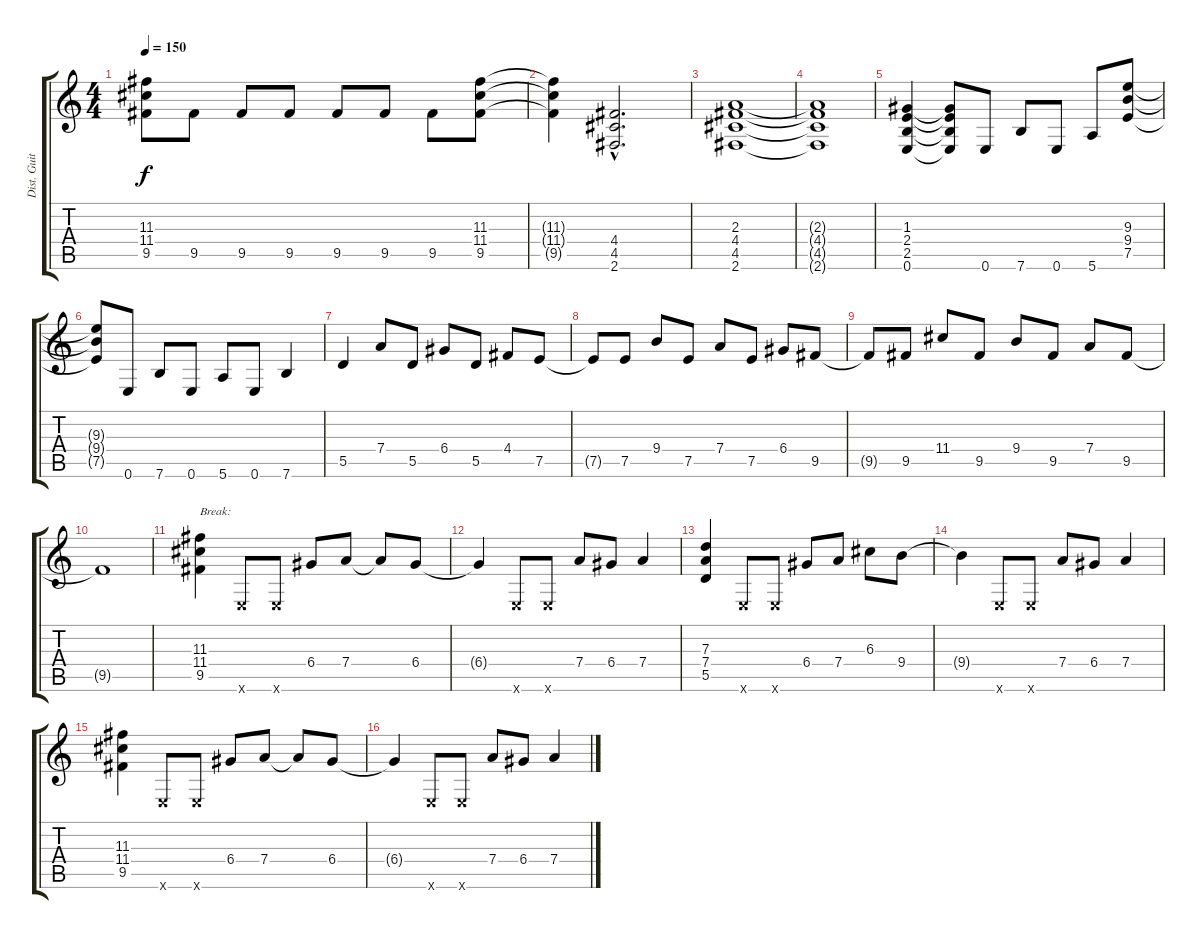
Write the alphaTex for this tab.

\track ("Dist. Guitar 1" "Dist. Guit") {instrument overdrivenguitar}
\staff {score tabs}
\tuning (E4 B3 G3 D3 A2 E2) {hide}
\ts (4 4)
\tempo 150
\clef g2
\ks c
(11.3{t} 11.4{t} 9.5{t}).8{dy f} 9.5.8 9.5.8 9.5.8 9.5.8 9.5.8 9.5.8 (11.3 11.4 9.5).8 |
(11.3{t} 11.4{t} 9.5{t}).4 (4.4{hac} 4.5{hac} 2.6{hac}).2{d} |
(2.3 4.4 4.5 2.6).1 |
(2.3{t} 4.4{t} 4.5{t} 2.6{t}).1 |
(1.3 2.4 2.5 0.6).4 (1.3{t} 2.4{t} 2.5{t} 0.6{t}).8 0.6.8 7.6.8 0.6.8 5.6.8 (9.3 9.4 7.5).8 |
(9.3{t} 9.4{t} 7.5{t}).8 0.6.8 7.6.8 0.6.8 5.6.8 0.6.8 7.6.4 |
5.5.4 7.4.8 5.5.8 6.4.8 5.5.8 4.4.8 7.5.8 |
7.5{t}.8 7.5.8 9.4.8 7.5.8 7.4.8 7.5.8 6.4.8 9.5.8 |
9.5{t}.8 9.5.8 11.4.8 9.5.8 9.4.8 9.5.8 7.4.8 9.5.8 |
9.5{t}.1 |
(11.3 11.4 9.5).4{txt "Break:"} 0.6{x}.8 0.6{x}.8 6.4.8 7.4.8 7.4{t}.8 6.4.8 |
6.4{t}.4 0.6{x}.8 0.6{x}.8 7.4.8 6.4.8 7.4.4 |
(7.3 7.4 5.5).4 0.6{x}.8 0.6{x}.8 6.4.8 7.4.8 6.3.8 9.4.8 |
9.4{t}.4 0.6{x}.8 0.6{x}.8 7.4.8 6.4.8 7.4.4 |
(11.3 11.4 9.5).4 0.6{x}.8 0.6{x}.8 6.4.8 7.4.8 7.4{t}.8 6.4.8 |
6.4{t}.4 0.6{x}.8 0.6{x}.8 7.4.8 6.4.8 7.4.4
